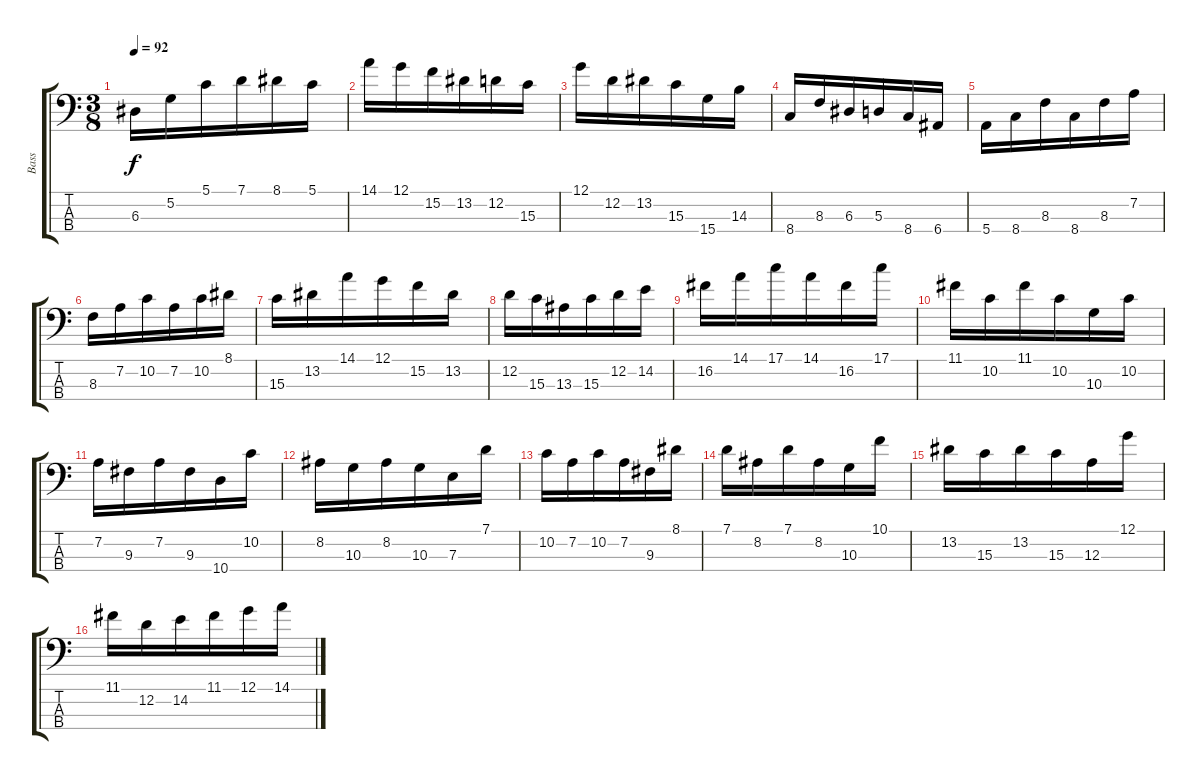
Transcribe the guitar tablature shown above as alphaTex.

\track ("Bass" "Bass") {instrument electricbassfinger}
\staff {score tabs}
\tuning (G2 D2 A1 E1) {hide}
\ts (3 8)
\tempo 92
\clef f4
\ks c
6.3.16{dy f} 5.2.16 5.1.16 7.1.16 8.1.16 5.1.16 |
14.1.16 12.1.16 15.2.16 13.2.16 12.2.16 15.3.16 |
12.1.16 12.2.16 13.2.16 15.3.16 15.4.16 14.3.16 |
8.4.16 8.3.16 6.3.16 5.3.16 8.4.16 6.4.16 |
5.4.16 8.4.16 8.3.16 8.4.16 8.3.16 7.2.16 |
8.3.16 7.2.16 10.2.16 7.2.16 10.2.16 8.1.16 |
15.3.16 13.2.16 14.1.16 12.1.16 15.2.16 13.2.16 |
12.2.16 15.3.16 13.3.16 15.3.16 12.2.16 14.2.16 |
16.2.16 14.1.16 17.1.16 14.1.16 16.2.16 17.1.16 |
11.1.16 10.2.16 11.1.16 10.2.16 10.3.16 10.2.16 |
7.2.16 9.3.16 7.2.16 9.3.16 10.4.16 10.2.16 |
8.2.16 10.3.16 8.2.16 10.3.16 7.3.16 7.1.16 |
10.2.16 7.2.16 10.2.16 7.2.16 9.3.16 8.1.16 |
7.1.16 8.2.16 7.1.16 8.2.16 10.3.16 10.1.16 |
13.2.16 15.3.16 13.2.16 15.3.16 12.3.16 12.1.16 |
11.1.16 12.2.16 14.2.16 11.1.16 12.1.16 14.1.16
